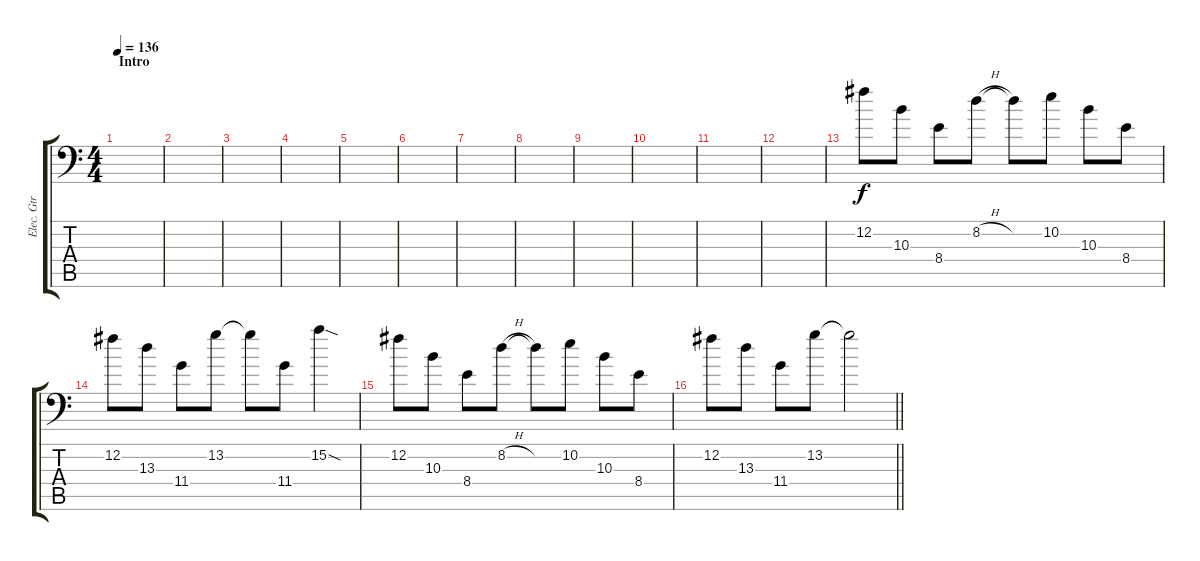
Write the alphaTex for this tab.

\track ("Elec. Gtr 2" "Elec. Gtr ") {instrument electricguitarjazz}
\staff {score tabs}
\tuning (Bb3 Gb3 Db3 Ab2 Eb2 Bb1) {hide}
\ts (4 4)
\section ("" "Intro")
\tempo 136
\clef f4
\ks c
|
|
|
|
|
|
|
|
|
|
|
|
12.2.8 10.3.8 8.4.8 8.2{h}.8 8.2{t}.8 10.2.8 10.3.8 8.4.8 |
12.2.8 13.3.8 11.4.8 13.2.8 13.2{t}.8 11.4.8 15.2{sod}.4 |
12.2.8 10.3.8 8.4.8 8.2{h}.8 8.2{t}.8 10.2.8 10.3.8 8.4.8 |
\barLineRight lightlight
12.2.8 13.3.8 11.4.8 13.2.8 13.2{t}.2
